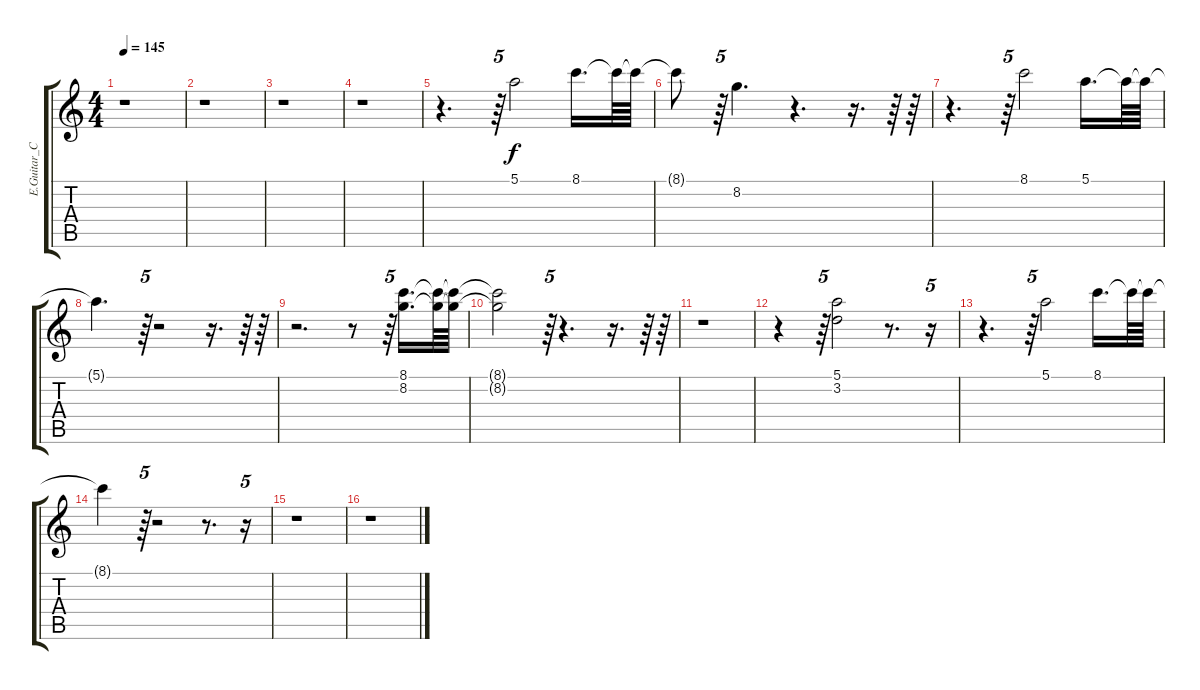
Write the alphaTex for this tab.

\track ("E.Guitar_C" "E.Guitar_C") {instrument electricguitarclean}
\staff {score tabs}
\tuning (E4 B3 G3 D3 A2 E2) {hide}
\ts (4 4)
\tempo 145
\clef g2
\ks c
r.1{dy f} |
r.1 |
r.1 |
r.1 |
r.4{d} r.64{tu (5 4)} 5.1.2 8.1.16{d} 8.1{t}.64 8.1{t}.64 |
8.1{t}.8 r.64{tu (5 4)} 8.2.4{d} r.4{d} r.16{d} r.64 r.64 |
r.4{d} r.64{tu (5 4)} 8.1.2 5.1.16{d} 5.1{t}.64 5.1{t}.64 |
5.1{t}.4{d} r.64{tu (5 4)} r.2 r.16{d} r.64 r.64 |
r.2{d} r.8 r.64{tu (5 4)} (8.1 8.2).16{d} (8.1{t} 8.2{t}).64 (8.1{t} 8.2{t}).64 |
(8.1{t} 8.2{t}).2 r.64{tu (5 4)} r.4{d} r.16{d} r.64 r.64 |
r.1 |
r.4 r.64{tu (5 4)} (5.1 3.2).2 r.8{d} r.16{tu (5 4)} |
r.4{d} r.64{tu (5 4)} 5.1.2 8.1.16{d} 8.1{t}.64 8.1{t}.64 |
8.1{t}.4 r.64{tu (5 4)} r.2 r.8{d} r.16{tu (5 4)} |
r.1 |
r.1
